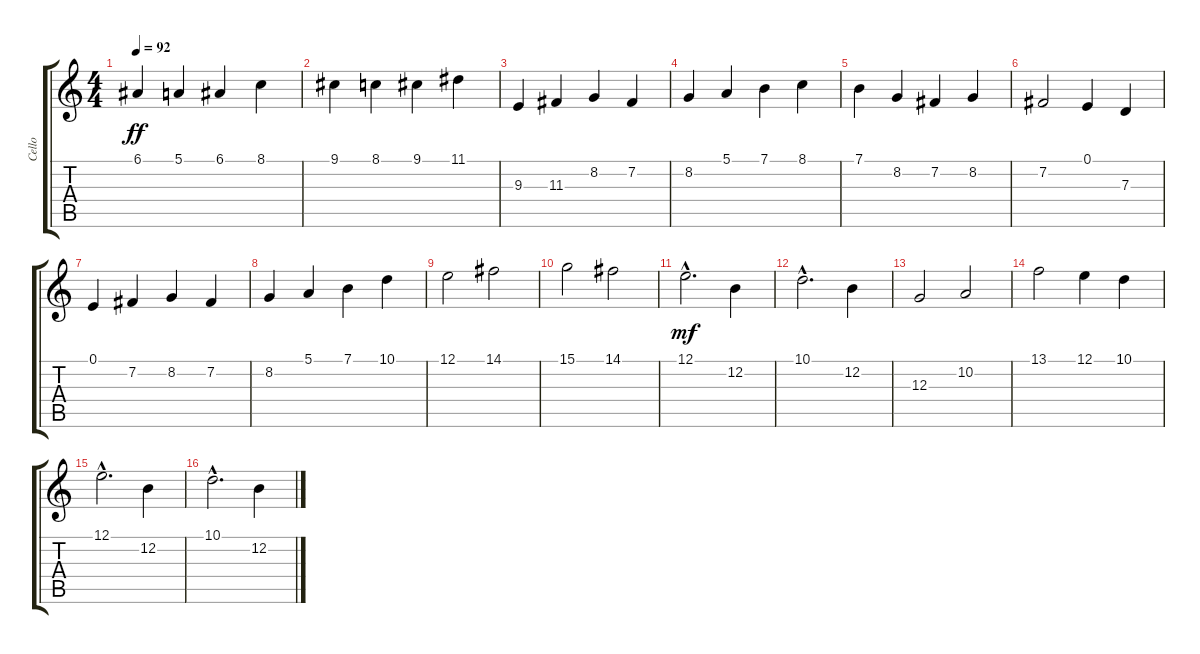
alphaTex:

\track ("Cello" "Cello") {instrument cello}
\staff {score tabs}
\tuning (E4 B3 G3 D3 A2 E2) {hide}
\ts (4 4)
\tempo 92
\clef g2
\ks c
6.1.4{dy ff} 5.1.4 6.1.4 8.1.4 |
9.1.4 8.1.4 9.1.4 11.1.4 |
9.3.4 11.3.4 8.2.4 7.2.4 |
8.2.4 5.1.4 7.1.4 8.1.4 |
7.1.4 8.2.4 7.2.4 8.2.4 |
7.2.2 0.1.4 7.3.4 |
0.1.4 7.2.4 8.2.4 7.2.4 |
8.2.4 5.1.4 7.1.4 10.1.4 |
12.1.2 14.1.2 |
15.1.2 14.1.2 |
12.1{hac}.2{d dy mf} 12.2.4 |
10.1{hac}.2{d} 12.2.4 |
12.3.2 10.2.2 |
13.1.2 12.1.4 10.1.4 |
12.1{hac}.2{d} 12.2.4 |
10.1{hac}.2{d} 12.2.4
